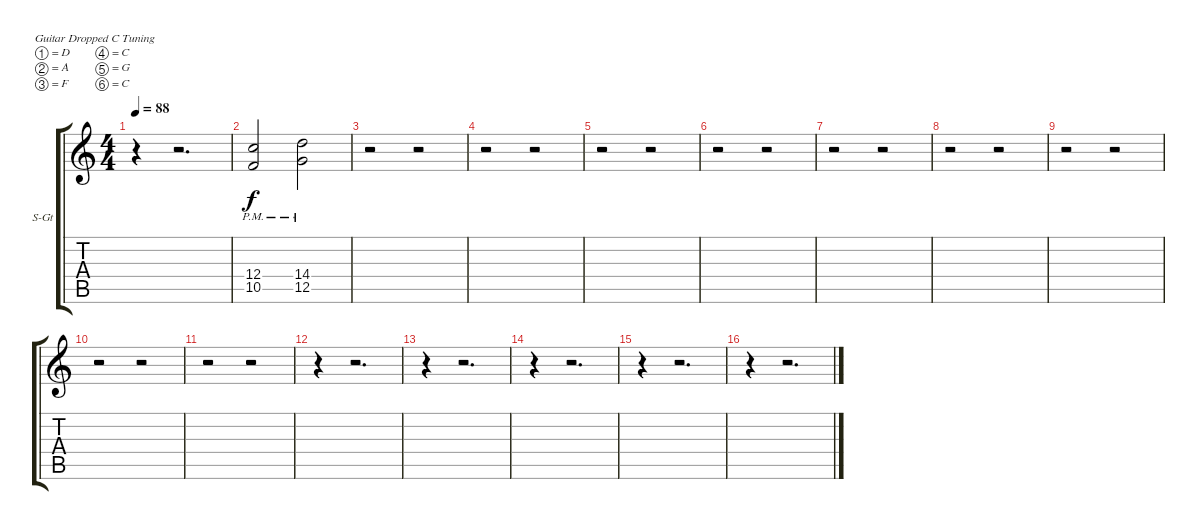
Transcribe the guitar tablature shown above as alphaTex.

\bracketExtendMode groupsimilarinstruments
\firstSystemTrackNameOrientation horizontal
\otherSystemsTrackNameOrientation horizontal
\track ("Electric Guitar" "S-Gt") {instrument lead5charang}
\staff {score tabs}
\tuning (D4 A3 F3 C3 G2 C2)
\displaytranspose 12
\ts (4 4)
\tempo 88
\clef g2
\ks c
r.4{dy f} r.2{d} |
(12.4{pm} 10.5{pm}).2 (14.4{pm} 12.5{pm}).2 |
r.2 r.2 |
r.2 r.2 |
r.2 r.2 |
r.2 r.2 |
r.2 r.2 |
r.2 r.2 |
r.2 r.2 |
r.2 r.2 |
r.2 r.2 |
r.4 r.2{d} |
r.4 r.2{d} |
r.4 r.2{d} |
r.4 r.2{d} |
r.4 r.2{d}
